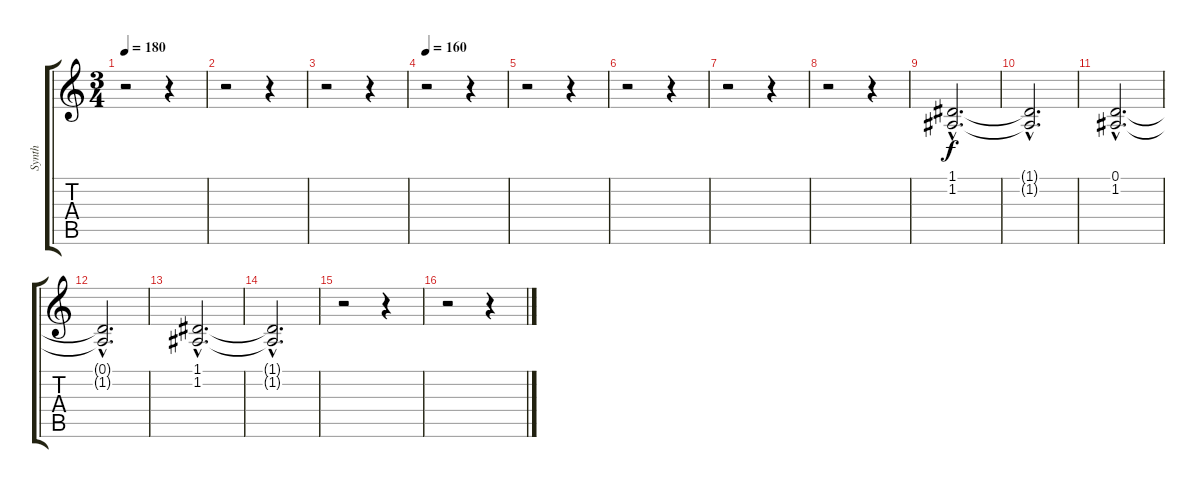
\track ("Synth" "Synth") {instrument choiraahs}
\staff {score tabs}
\tuning (D4 A3 F3 C3 G2 C2) {hide}
\ts (3 4)
\tempo 180
\clef g2
\ks c
r.2{dy f} r.4 |
r.2 r.4 |
r.2 r.4 |
\tempo 160
r.2 r.4 |
r.2 r.4 |
r.2 r.4 |
r.2 r.4 |
r.2 r.4 |
(1.1{hac} 1.2{hac}).2{d volume 8} |
(1.1{hac t} 1.2{hac t}).2{d} |
(0.1{hac} 1.2{hac}).2{d} |
(0.1{hac t} 1.2{hac t}).2{d} |
(1.1{hac} 1.2{hac}).2{d} |
(1.1{hac t} 1.2{hac t}).2{d} |
r.2 r.4 |
r.2 r.4
